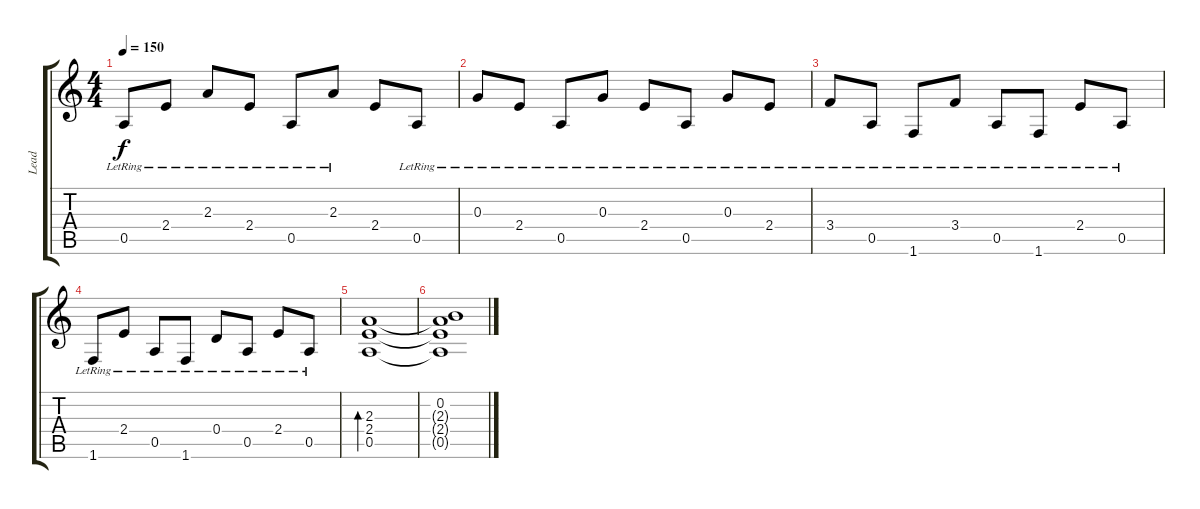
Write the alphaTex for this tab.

\track ("Lead" "Lead") {instrument distortionguitar}
\staff {score tabs}
\tuning (E4 B3 G3 D3 A2 E2) {hide}
\ts (4 4)
\tempo 150
\clef g2
\ks c
0.5{lr}.8{dy f} 2.4{lr}.8 2.3{lr}.8 2.4{lr}.8 0.5{lr}.8 2.3{lr}.8 2.4.8 0.5{lr}.8 |
0.3{lr}.8 2.4{lr}.8 0.5{lr}.8 0.3{lr}.8 2.4{lr}.8 0.5{lr}.8 0.3{lr}.8 2.4{lr}.8 |
3.4{lr}.8 0.5{lr}.8 1.6{lr}.8 3.4{lr}.8 0.5{lr}.8 1.6{lr}.8 2.4{lr}.8 0.5{lr}.8 |
1.6{lr}.8 2.4{lr}.8 0.5{lr}.8 1.6{lr}.8 0.4{lr}.8 0.5{lr}.8 2.4{lr}.8 0.5{lr}.8 |
(2.3 2.4 0.5).1{bd 480} |
(0.2 2.3{t} 2.4{t} 0.5{t}).1
